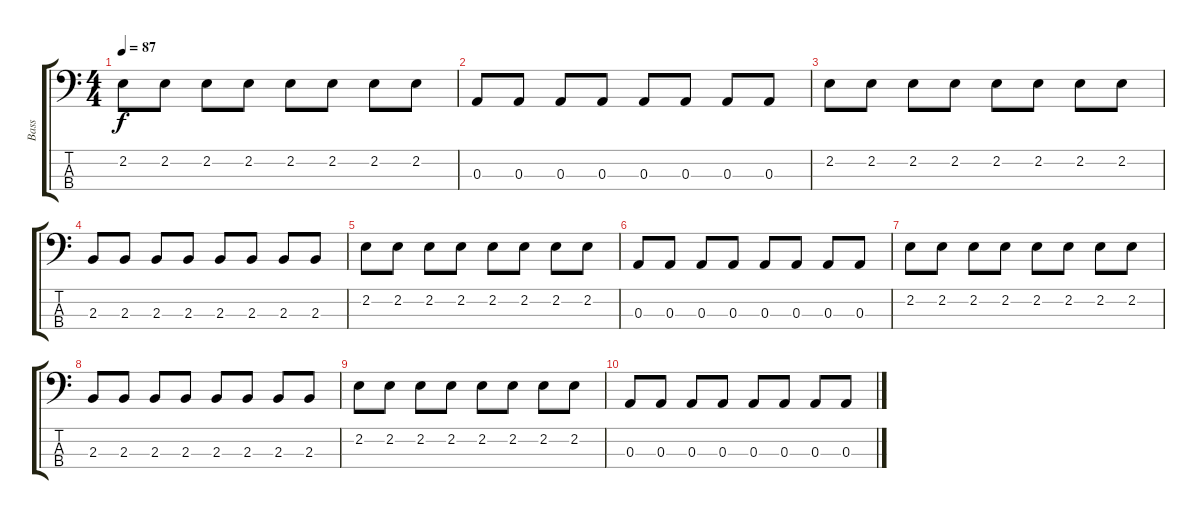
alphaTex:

\track ("Bass" "Bass") {instrument electricbassfinger}
\staff {score tabs}
\tuning (G2 D2 A1 E1) {hide}
\ts (4 4)
\tempo 87
\clef f4
\ks c
2.2.8{dy f} 2.2.8 2.2.8 2.2.8 2.2.8 2.2.8 2.2.8 2.2.8 |
0.3.8 0.3.8 0.3.8 0.3.8 0.3.8 0.3.8 0.3.8 0.3.8 |
2.2.8 2.2.8 2.2.8 2.2.8 2.2.8 2.2.8 2.2.8 2.2.8 |
2.3.8 2.3.8 2.3.8 2.3.8 2.3.8 2.3.8 2.3.8 2.3.8 |
2.2.8 2.2.8 2.2.8 2.2.8 2.2.8 2.2.8 2.2.8 2.2.8 |
0.3.8 0.3.8 0.3.8 0.3.8 0.3.8 0.3.8 0.3.8 0.3.8 |
2.2.8 2.2.8 2.2.8 2.2.8 2.2.8 2.2.8 2.2.8 2.2.8 |
2.3.8 2.3.8 2.3.8 2.3.8 2.3.8 2.3.8 2.3.8 2.3.8 |
2.2.8 2.2.8 2.2.8 2.2.8 2.2.8 2.2.8 2.2.8 2.2.8 |
0.3.8 0.3.8 0.3.8 0.3.8 0.3.8 0.3.8 0.3.8 0.3.8
